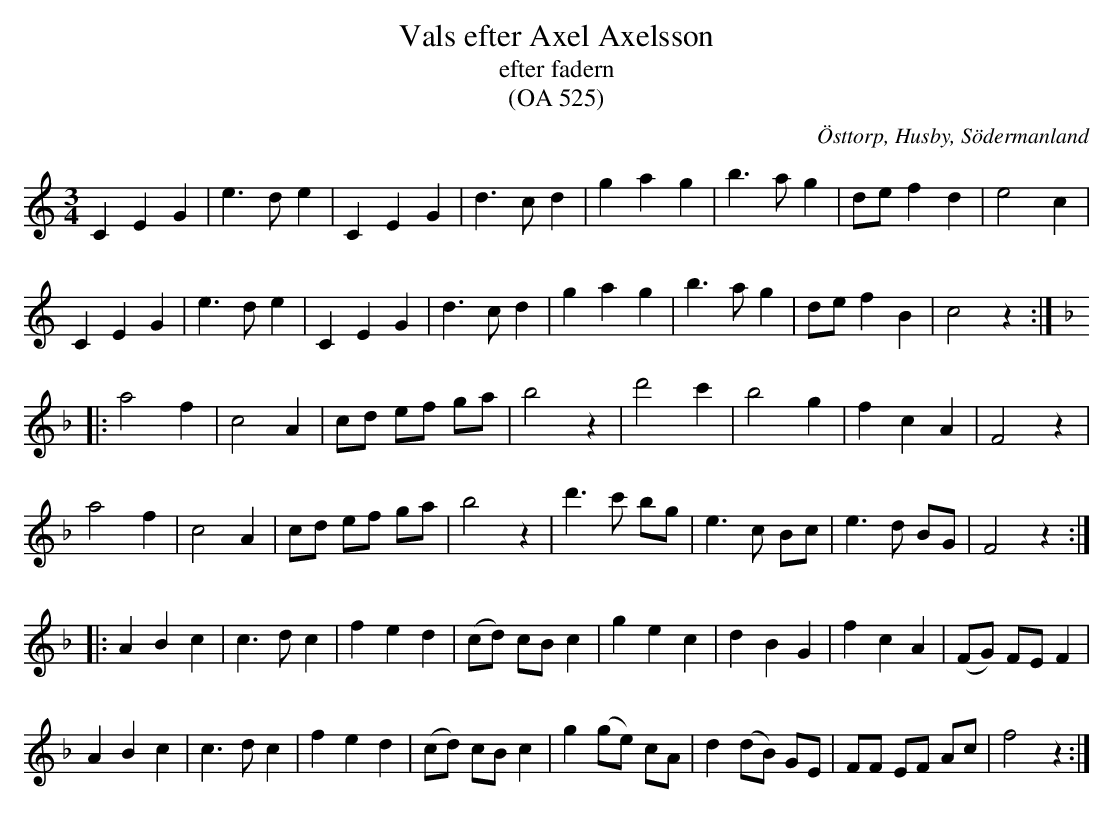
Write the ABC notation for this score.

X:1
T:Vals efter Axel Axelsson
T:efter fadern
T:(OA 525)
O:Östtorp, Husby, Södermanland
M:3/4
L:1/4
Q:130
K:C
C E G | e3/2 d/ e | C E G | d3/2 c/ d |  g a g | b3/2 a/ g | d/e/ f d | e2 c |
C E G | e3/2 d/ e | C E G | d3/2 c/ d |  g a g | b3/2 a/ g | d/e/ f B | c2 z ::
[K:F] a2 f | c2 A | c/d/ e/f/ g/a/ | b2 z |  d'2 c' | b2 g | f c A | F2 z |
a2 f | c2 A | c/d/ e/f/ g/a/ | b2 z |  d'3/2 c'/ b/g/ | e3/2 c/ B/c/ | e3/2 d/ B/G/ | F2 z ::
A B c | c3/2 d/ c | f e d | (c/d/) c/B/ c |  g e c | d B G | f c A | (F/G/) F/E/ F |
A B c | c3/2 d/ c | f e d | (c/d/) c/B/ c |  g (g/e/) c/A/ | d (d/B/) G/E/ | F/F/ E/F/ A/c/ | f2 z :|
